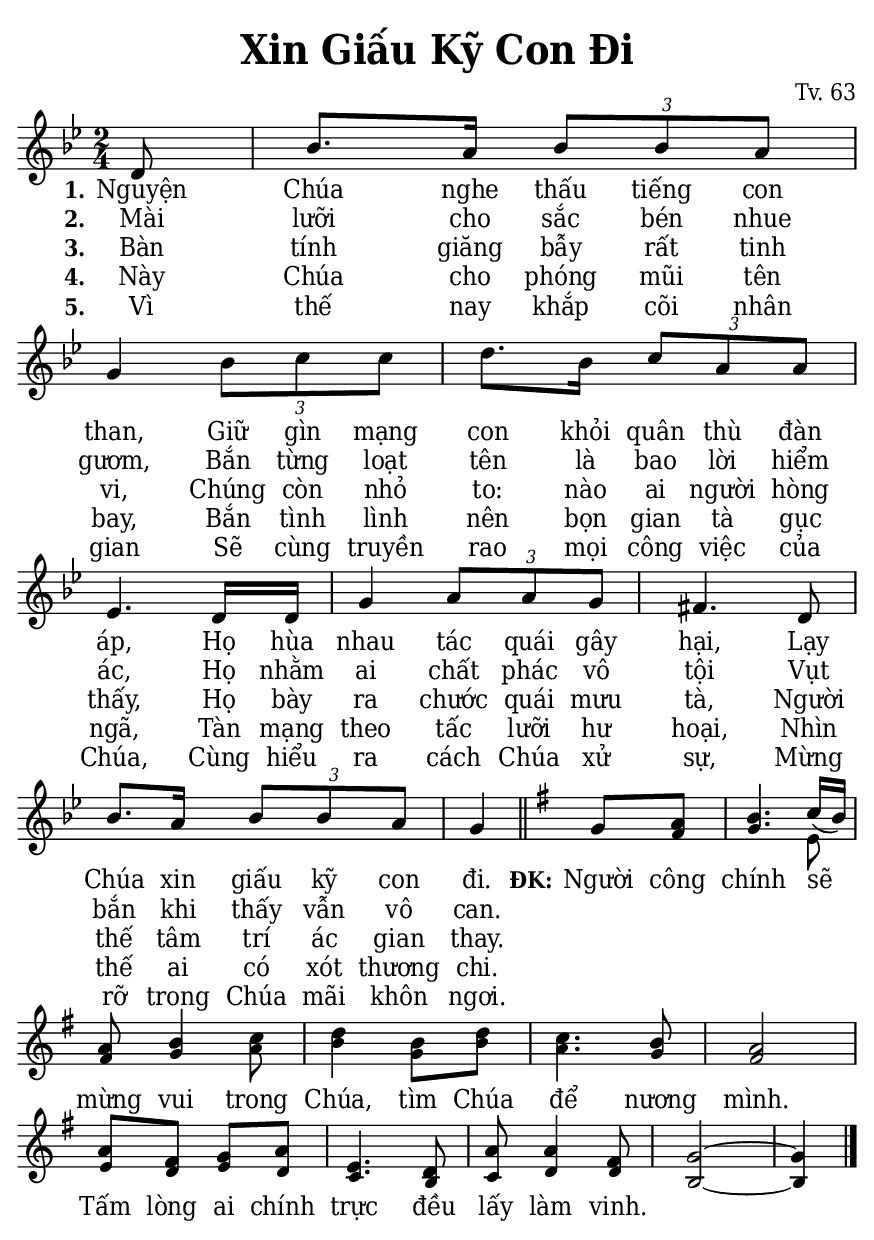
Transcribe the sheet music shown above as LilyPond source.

% Cài đặt chung\
\version "2.22.1"
\include "english.ly"

\header {
  title = \markup { \fontsize #1 "Xin Giấu Kỹ Con Đi" }
  composer = "Tv. 63"
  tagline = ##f
}

% Nhạc phiên khúc
nhacPhienKhucSop = \relative c' {
  \partial 8 d8 |
  bf'8. a16 \tuplet 3/2 { bf8 bf a } |
  g4 \tuplet 3/2 { bf8 c c } |
  d8. bf16 \tuplet 3/2 { c8 a a } |
  ef4. d16 d |
  g4 \tuplet 3/2 { a8 a g } |
  fs4. d8 |
  bf'8. a16 \tuplet 3/2 { bf8 bf a } |
  \partial 4 g4 \bar "||"
  
  \set Staff.printKeyCancellation = ##f
  \set Staff.explicitKeySignatureVisibility = #end-of-line-invisible
  \key g \major
  \partial 4 g8 a |
  b4. c16 _(b) |
  a8 b4 c8 |
  d4 b8 d |
  c4. b8 |
  a2 |
  a8 fs g a |
  e4. d8 |
  a' a4 fs8 |
  g2 ~ |
  g4 \bar "|."
}

nhacPhienKhucAlto = \relative c'' {
  r8 |
  R2*7
  r4
  
  \set Staff.printKeyCancellation = ##f
  \set Staff.explicitKeySignatureVisibility = #end-of-line-invisible
  \key g \major
  g8 fs |
  g4. e8 |
  fs g4 a8 |
  b4 g8 b |
  a4. g8 |
  fs2 |
  e8 d e d |
  c4. b8 |
  c d4 d8 |
  b2 ~ |
  b4
}

% Lời phiên khúc
loiPhienKhucSop = \lyrics {
  <<
    {
      \set stanza = "1."
      Nguyện Chúa nghe thấu tiếng con than,
      Giữ gìn mạng con khỏi quân thù đàn áp,
      Họ hùa nhau tác quái gây hại,
      Lạy Chúa xin giấu kỹ con đi.
    }
    \new Lyrics {
	    \set associatedVoice = "beSop"
	    \set stanza = "2."
	    Mài lưỡi cho sắc bén nhue gươm,
	    Bắn từng loạt tên là bao lời hiểm ác,
	    Họ nhằm ai chất phác vô tội
	    Vụt bắn khi thấy vẫn vô can.
    }
    \new Lyrics {
	    \set associatedVoice = "beSop"
	    \set stanza = "3."
	    Bàn tính giăng bẫy rất tinh vi,
	    Chúng còn nhỏ to: nào ai người hòng thấy,
	    Họ bày ra chước quái mưu tà,
	    Người thế tâm trí ác gian thay.
    }
    \new Lyrics {
	    \set associatedVoice = "beSop"
	    \set stanza = "4."
	    Này Chúa cho phóng mũi tên bay,
	    Bắn tình lình nên bọn gian tà gục ngã,
	    Tàn mạng theo tấc lưỡi hư hoại,
	    Nhìn thế ai có xót thương chi.
    }
    \new Lyrics {
	    \set associatedVoice = "beSop"
	    \set stanza = "5."
	    Vì thế nay khắp cõi nhân gian
	    Sẽ cùng truyền rao mọi công việc của Chúa,
	    Cùng hiểu ra cách Chúa xử sự,
	    Mừng rỡ trong Chúa mãi khôn ngơi.
    }
  >>
  \set stanza = "ĐK:"
  Người công chính sẽ mừng vui trong Chúa,
  tìm Chúa để nương mình.
  Tấm lòng ai chính trực đều lấy làm vinh.
}

% Dàn trang
\paper {
  #(set-paper-size "a5")
  top-margin = 3\mm
  bottom-margin = 3\mm
  left-margin = 3\mm
  right-margin = 3\mm
  indent = #0
  #(define fonts
	 (make-pango-font-tree "Deja Vu Serif Condensed"
	 		       "Deja Vu Serif Condensed"
			       "Deja Vu Serif Condensed"
			       (/ 20 20)))
  print-page-number = ##f
  page-count = 1
}

TongNhip = {
  \key bf \major \time 2/4
  \set Timing.beamExceptions = #'()
  \set Timing.baseMoment = #(ly:make-moment 1/4)
}

% Đổi kích thước nốt cho bè phụ
notBePhu =
#(define-music-function (font-size music) (number? ly:music?)
   (for-some-music
     (lambda (m)
       (if (music-is-of-type? m 'rhythmic-event)
           (begin
             (set! (ly:music-property m 'tweaks)
                   (cons `(font-size . ,font-size)
                         (ly:music-property m 'tweaks)))
             #t)
           #f))
     music)
   music)

\score {
  \new ChoirStaff <<
    \new Staff \with {
        \consists "Merge_rests_engraver"
        printPartCombineTexts = ##f
      }
      <<
      \new Voice \TongNhip \partCombine 
        \nhacPhienKhucSop
        \notBePhu -1 { \nhacPhienKhucAlto }
      \new NullVoice = beSop \nhacPhienKhucSop
      \new Lyrics \lyricsto beSop \loiPhienKhucSop
      >>
  >>
  \layout {
    \override Lyrics.LyricSpace.minimum-distance = #1.5
    \override Score.BarNumber.break-visibility = ##(#f #f #f)
    \override Score.SpacingSpanner.uniform-stretching = ##t
  } 
}
